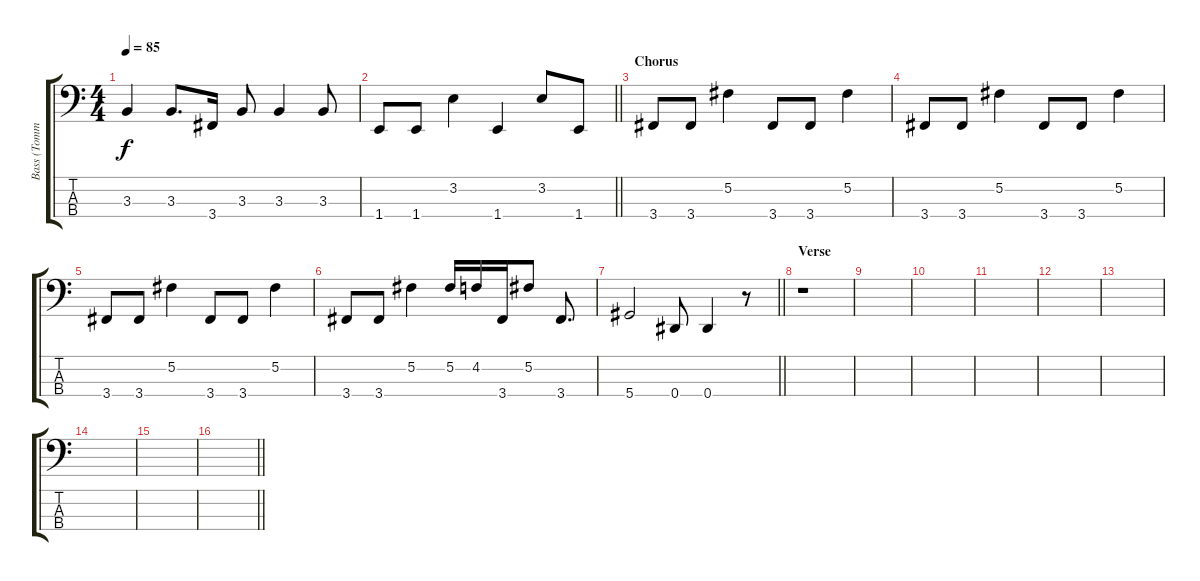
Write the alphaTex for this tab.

\track ("Bass (Tommy Stinson)" "Bass (Tomm") {instrument electricbassfinger}
\staff {score tabs}
\tuning (Gb2 Db2 Ab1 Eb1) {hide}
\ts (4 4)
\tempo 85
\clef f4
\ks c
3.3.4{dy f} 3.3.8{d} 3.4.16 3.3.8 3.3.4 3.3.8 |
\barLineRight lightlight
1.4.8 1.4.8 3.2.4 1.4.4 3.2.8 1.4.8 |
\section ("" "Chorus")
3.4.8 3.4.8 5.2.4 3.4.8 3.4.8 5.2.4 |
3.4.8 3.4.8 5.2.4 3.4.8 3.4.8 5.2.4 |
3.4.8 3.4.8 5.2.4 3.4.8 3.4.8 5.2.4 |
3.4.8 3.4.8 5.2.4 5.2.16 4.2.16 3.4.16 5.2.8 3.4.8{d} |
\barLineRight lightlight
5.4.2 0.4.8 0.4.4 r.8 |
\section ("" "Verse")
r.1 |
|
|
|
|
|
|
|
\barLineRight lightlight
